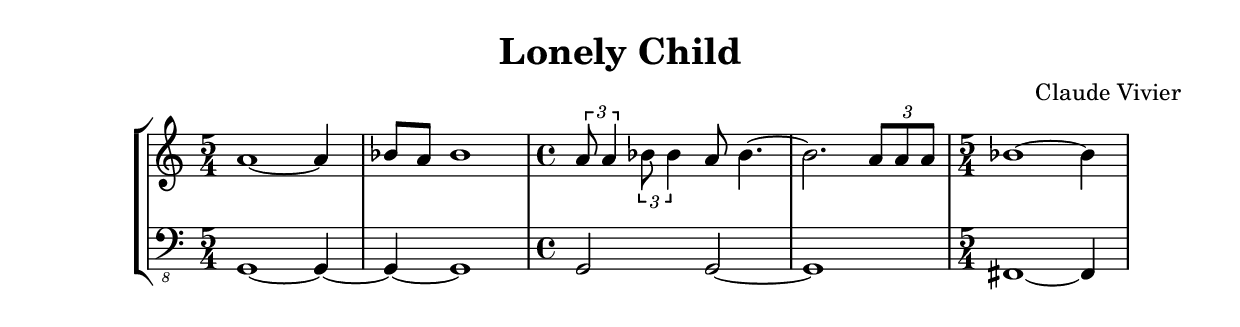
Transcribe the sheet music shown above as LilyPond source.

\version "2.23.80"
\language "english"

\header {
  title = "Lonely Child"
  composer = "Claude Vivier"
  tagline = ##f
}

structure = {
  \time 5/4
  s1 s4
  s1 s4
  \time 4/4
  s1 * 2
  \time 5/4
  s1 s4
}

melody = \relative c'' {
  a1~ a4
  bf8 a bf1
  \tuplet 3/2 { a8 a4 }
  \tuplet 3/2 { bf8 bf4 }
  a8 bf4.~
  bf2.
  \tuplet 3/2 { a8 a a }
  bf1~ bf4
}

bass = \relative c, {
  \clef "bass_8"
  g1~ g4~
  g~ g1
  g2 g~
  g1
  fs~ fs4
}

melody = {
  <<
    \melody
    \structure
  >>
}

bass = {
  <<
    \bass
    \structure
  >>
}

\score {
  \new StaffGroup {
    <<
      \new Staff = "melody" {
        \melody
      }
      \new Staff = "bass" {
        \bass
      }
    >>
  }
}
